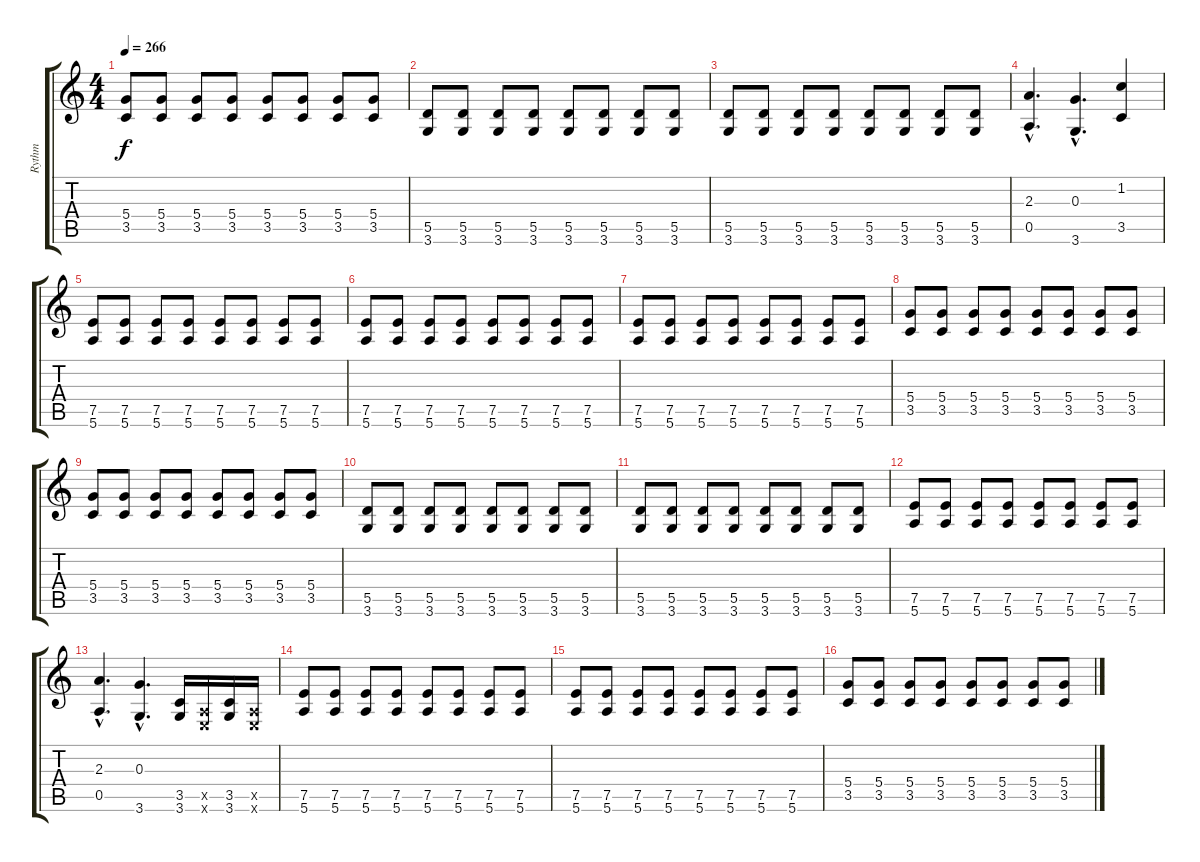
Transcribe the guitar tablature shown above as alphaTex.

\track ("Rythm" "Rythm") {instrument distortionguitar}
\staff {score tabs}
\tuning (E4 B3 G3 D3 A2 E2) {hide}
\ts (4 4)
\tempo 266
\clef g2
\ks c
(5.4 3.5).8{dy f} (5.4 3.5).8 (5.4 3.5).8 (5.4 3.5).8 (5.4 3.5).8 (5.4 3.5).8 (5.4 3.5).8 (5.4 3.5).8 |
(5.5 3.6).8 (5.5 3.6).8 (5.5 3.6).8 (5.5 3.6).8 (5.5 3.6).8 (5.5 3.6).8 (5.5 3.6).8 (5.5 3.6).8 |
(5.5 3.6).8 (5.5 3.6).8 (5.5 3.6).8 (5.5 3.6).8 (5.5 3.6).8 (5.5 3.6).8 (5.5 3.6).8 (5.5 3.6).8 |
(2.3{hac} 0.5{hac}).4{d} (0.3{hac} 3.6{hac}).4{d} (1.2 3.5).4 |
(7.5 5.6).8 (7.5 5.6).8 (7.5 5.6).8 (7.5 5.6).8 (7.5 5.6).8 (7.5 5.6).8 (7.5 5.6).8 (7.5 5.6).8 |
(7.5 5.6).8 (7.5 5.6).8 (7.5 5.6).8 (7.5 5.6).8 (7.5 5.6).8 (7.5 5.6).8 (7.5 5.6).8 (7.5 5.6).8 |
(7.5 5.6).8 (7.5 5.6).8 (7.5 5.6).8 (7.5 5.6).8 (7.5 5.6).8 (7.5 5.6).8 (7.5 5.6).8 (7.5 5.6).8 |
(5.4 3.5).8 (5.4 3.5).8 (5.4 3.5).8 (5.4 3.5).8 (5.4 3.5).8 (5.4 3.5).8 (5.4 3.5).8 (5.4 3.5).8 |
(5.4 3.5).8 (5.4 3.5).8 (5.4 3.5).8 (5.4 3.5).8 (5.4 3.5).8 (5.4 3.5).8 (5.4 3.5).8 (5.4 3.5).8 |
(5.5 3.6).8 (5.5 3.6).8 (5.5 3.6).8 (5.5 3.6).8 (5.5 3.6).8 (5.5 3.6).8 (5.5 3.6).8 (5.5 3.6).8 |
(5.5 3.6).8 (5.5 3.6).8 (5.5 3.6).8 (5.5 3.6).8 (5.5 3.6).8 (5.5 3.6).8 (5.5 3.6).8 (5.5 3.6).8 |
(7.5 5.6).8 (7.5 5.6).8 (7.5 5.6).8 (7.5 5.6).8 (7.5 5.6).8 (7.5 5.6).8 (7.5 5.6).8 (7.5 5.6).8 |
(2.3{hac} 0.5{hac}).4{d} (0.3{hac} 3.6{hac}).4{d} (3.5 3.6).16 (0.5{x} 0.6{x}).16 (3.5 3.6).16 (0.5{x} 0.6{x}).16 |
(7.5 5.6).8 (7.5 5.6).8 (7.5 5.6).8 (7.5 5.6).8 (7.5 5.6).8 (7.5 5.6).8 (7.5 5.6).8 (7.5 5.6).8 |
(7.5 5.6).8 (7.5 5.6).8 (7.5 5.6).8 (7.5 5.6).8 (7.5 5.6).8 (7.5 5.6).8 (7.5 5.6).8 (7.5 5.6).8 |
(5.4 3.5).8 (5.4 3.5).8 (5.4 3.5).8 (5.4 3.5).8 (5.4 3.5).8 (5.4 3.5).8 (5.4 3.5).8 (5.4 3.5).8
